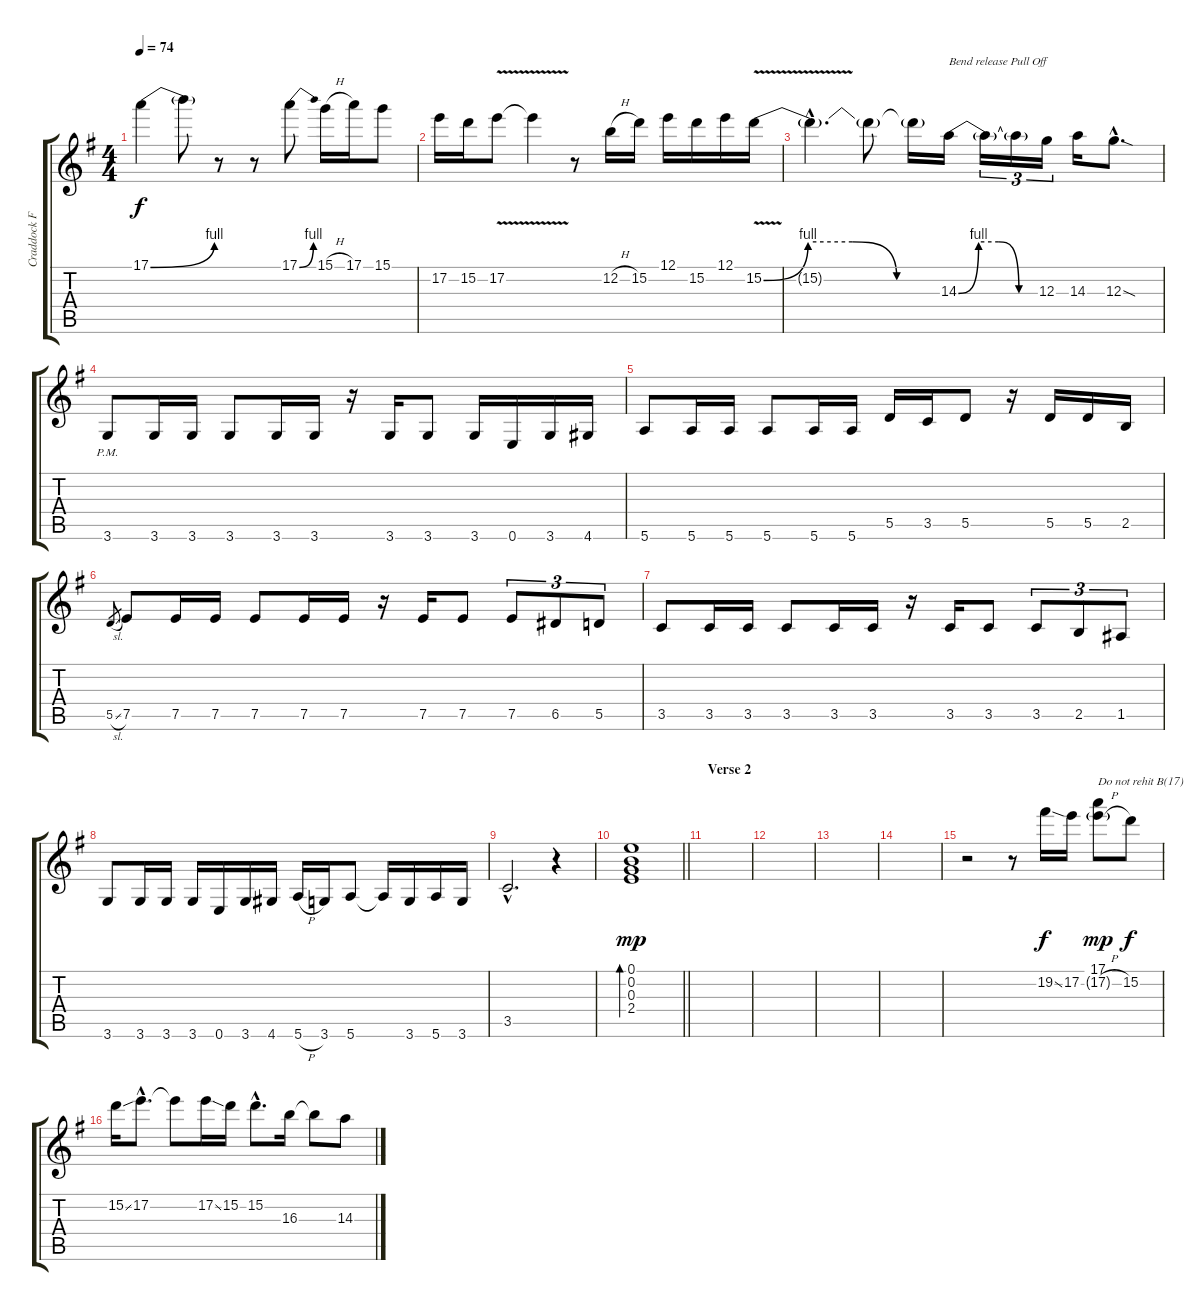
\track ("Craddock Firebird" "Craddock F") {instrument overdrivenguitar}
\staff {score tabs}
\tuning (E4 B3 G3 D3 A2 E2) {hide}
\ts (4 4)
\tempo 74
\clef g2
\ks g
17.1{be (bend 0 0 60 4)}.4{dy f} 17.1{t}.8 r.8 r.8 17.1{be (bend 0 0 60 4)}.8 15.1{h}.16 17.1.16 15.1.8 |
17.2.16 15.2.16 17.2{v}.8 17.2{t}.4 r.8 12.2{h}.16 15.2.16 12.1.16 15.2.16 12.1.16 15.2{be (custom 0 0 15 4 30 4 45 0 60 0) v}.16 |
15.2{hac t}.4{d} 15.2{t}.8 15.2{t}.16 14.3{be (custom 0 0 15 4 30 4 45 0 60 0)}.16{txt "Bend release Pull Off"} 14.3{t}.16{tu (3 2)} 14.3{t}.16{tu (3 2)} 12.3.16{tu (3 2)} 14.3.16 12.3{sod hac}.8{d} |
3.6{pm}.8 3.6.16 3.6.16 3.6.8 3.6.16 3.6.16 r.16 3.6.16 3.6.8 3.6.16 0.6.16 3.6.16 4.6.16 |
5.6.8 5.6.16 5.6.16 5.6.8 5.6.16 5.6.16 5.5.16 3.5.16 5.5.8 r.16 5.5.16 5.5.16 2.5.16 |
5.5{sl}.8{gr} 7.5.8 7.5.16 7.5.16 7.5.8 7.5.16 7.5.16 r.16 7.5.16 7.5.8 7.5.8{tu (3 2)} 6.5.8{tu (3 2)} 5.5.8{tu (3 2)} |
3.5.8 3.5.16 3.5.16 3.5.8 3.5.16 3.5.16 r.16 3.5.16 3.5.8 3.5.8{tu (3 2)} 2.5.8{tu (3 2)} 1.5.8{tu (3 2)} |
3.6.8 3.6.16 3.6.16 3.6.16 0.6.16 3.6.16 4.6.16 5.6{h}.16 3.6.16 5.6.8 5.6{t}.16 3.6.16 5.6.16 3.6.16 |
3.5{hac}.2{d} r.4 |
\barLineRight lightlight
(0.1 0.2 0.3 2.4).1{bd 480 dy mp} |
\section ("" "Verse 2")
|
|
|
|
r.2 r.8 19.2{ss}.16{dy f} 17.2.16 (17.1 17.2{h g}).8{txt "Do not rehit B(17)" dy mp} 15.2.8{dy f} |
15.2{ss}.16 17.2{hac}.8{d} 17.2{t}.8 17.2{ss}.16 15.2.16 15.2{hac}.8{d} 16.3.16 16.3{t}.8 14.3.8
